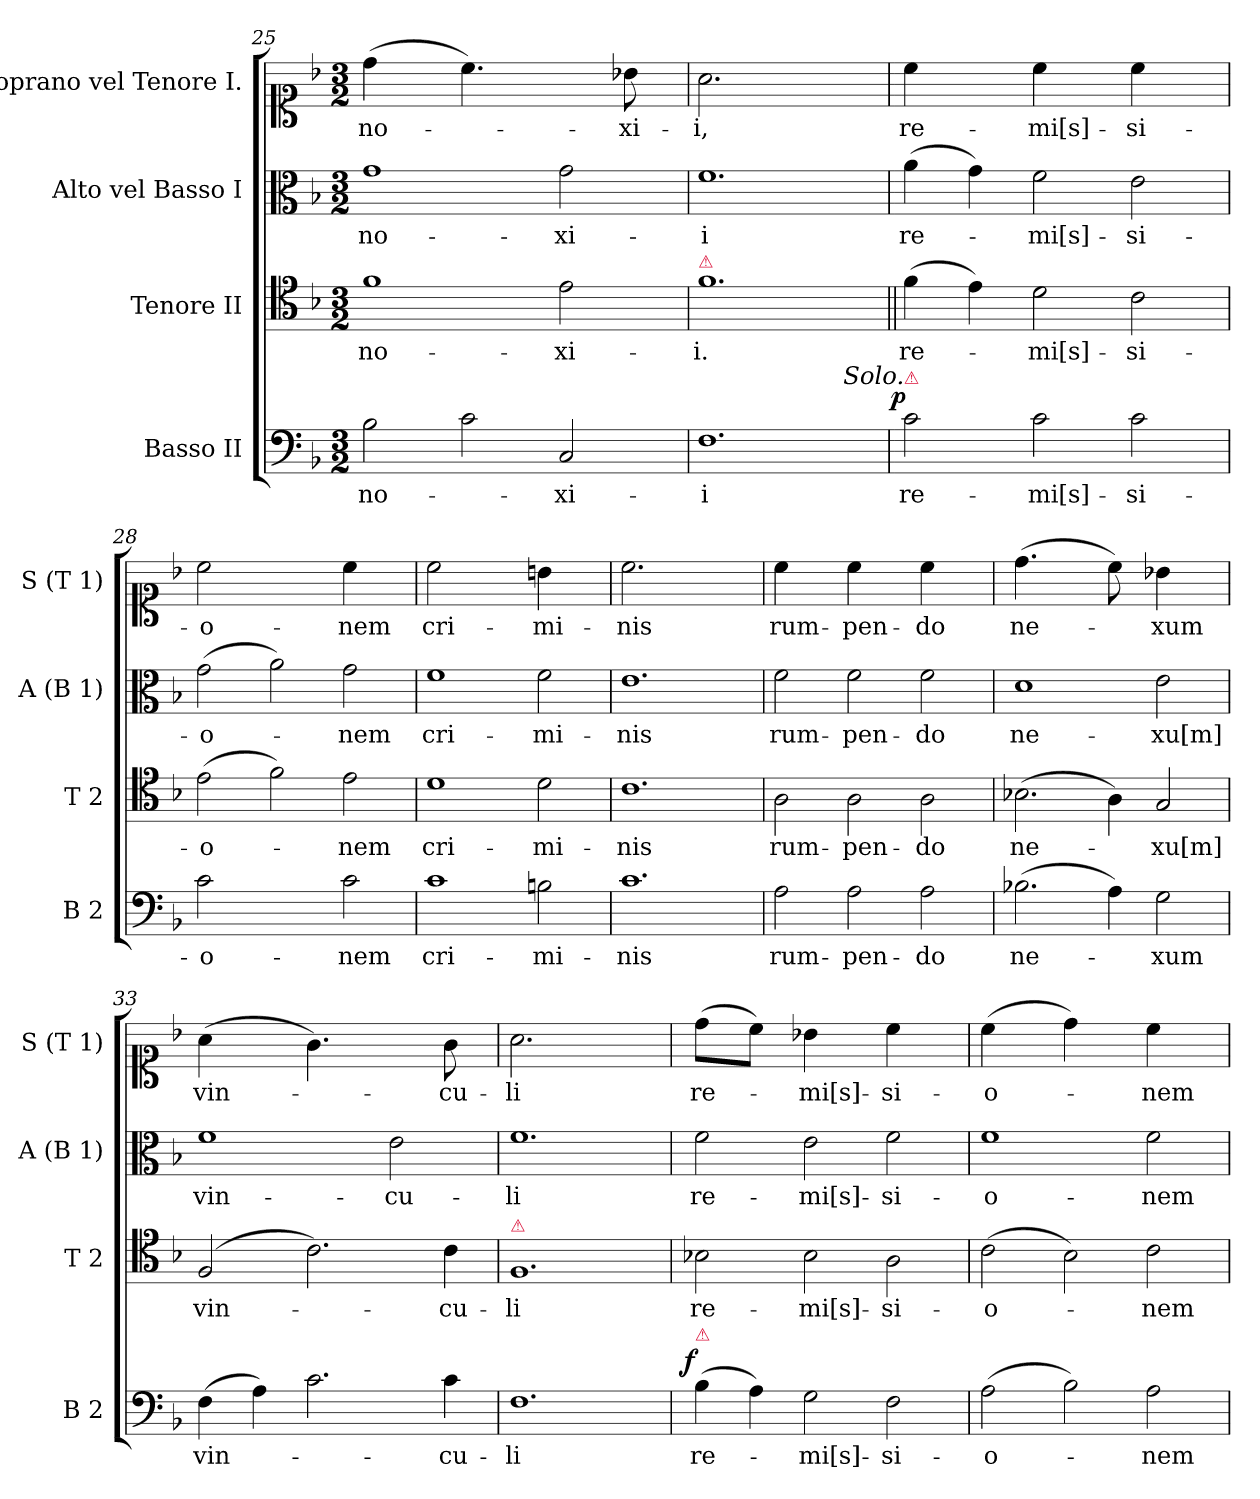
**kern	**text	**dynam	**kern	**text	**kern	**text	**kern	**text
*part4	*part4	*part4	*part3	*part3	*part2	*part2	*part1	*part1
*staff4	*staff4	*staff4	*staff3	*staff3	*staff2	*staff2	*staff1	*staff1
*I"Basso II	*	*	*I"Tenore II	*	*I"Alto vel Basso I	*	*I"Soprano vel Tenore I.	*
*I'B 2	*	*	*I'T 2	*	*I'A (B 1)	*	*I'S (T 1)	*
*clefF4	*	*	*clefC4	*	*clefC3	*	*clefC1	*
*k[b-]	*	*	*k[b-]	*	*k[b-]	*	*k[b-]	*
*M3/2	*	*	*M3/2	*	*M3/2	*	*M3/2	*
=25	=25	=25	=25	=25	=25	=25	=25	=25
!	!	!	!	!	!	!	!LO:N:vis=4	!
2B-\	no-	.	1f	no-	1g	no-	(>2dd\	no-
!	!	!	!	!	!	!	!LO:N:vis=4.	!
2c\	.	.	.	.	.	.	2.cc\)	.
2C/	-xi-	.	2e\	-xi-	2g\	-xi-	.	.
!	!	!	!	!	!	!	!LO:N:vis=8	!
.	.	.	.	.	.	.	4b-X\	-xi-
=26	=26	=26	=26	=26	=26	=26	=26	=26
!	!	!	!LO:TX:a:color=crimson:t=⚠	!	!	!	!	!
!	!	!	!	!	!	!	!LO:N:vis=2.	!
1.F	-i	.	1.f	-i.	1.f	-i	1.a	-i,
=27	=27	=27	=27||	=27	=27	=27	=27	=27
!LO:TX:a:i:rj:t=Solo.	!	!	!	!	!	!	!	!
!LO:TX:a:color=crimson:t=⚠	!	!	!	!	!	!	!	!
!	!	!LO:DY:b:rj	!	!	!	!	!LO:N:vis=4	!
2c\	re-	p.	(>4f\	re-	(>4a\	re-	2cc\	re-
.	.	.	4e\)	.	4g\)	.	.	.
!	!	!	!	!	!	!	!LO:N:vis=4	!
2c\	-mi[s]-	.	2d\	-mi[s]-	2f\	-mi[s]-	2cc\	-mi[s]-
!	!	!	!	!	!	!	!LO:N:vis=4	!
2c\	-si-	.	2c\	-si-	2e\	-si-	2cc\	-si-
=28	=28	=28	=28	=28	=28	=28	=28	=28
!LO:N:vis=2	!	!	!	!	!	!	!LO:N:vis=2	!
1c	-o-	.	(>2e\	-o-	(>2g\	-o-	1cc	-o-
.	.	.	2f\)	.	2a\)	.	.	.
!	!	!	!	!	!	!	!LO:N:vis=4	!
2c\	-nem	.	2e\	-nem	2g\	-nem	2cc\	-nem
=29	=29	=29	=29	=29	=29	=29	=29	=29
!	!	!	!	!	!	!	!LO:N:vis=2	!
1c	cri-	.	1d	cri-	1f	cri-	1cc	cri-
!	!	!	!	!	!	!	!LO:N:vis=4	!
2Bn\	-mi-	.	2d\	-mi-	2f\	-mi-	2bn\	-mi-
=30	=30	=30	=30	=30	=30	=30	=30	=30
!	!	!	!	!	!	!	!LO:N:vis=2.	!
1.c	-nis	.	1.c	-nis	1.e	-nis	1.cc	-nis
=31	=31	=31	=31	=31	=31	=31	=31	=31
!	!	!	!	!	!	!	!LO:N:vis=4	!
2A\	rum-	.	2A\	rum-	2f\	rum-	2cc\	rum-
!	!	!	!	!	!	!	!LO:N:vis=4	!
2A\	-pen-	.	2A\	-pen-	2f\	-pen-	2cc\	-pen-
!	!	!	!	!	!	!	!LO:N:vis=4	!
2A\	-do	.	2A\	-do	2f\	-do	2cc\	-do
=32	=32	=32	=32	=32	=32	=32	=32	=32
!	!	!	!	!	!	!	!LO:N:vis=4.	!
(>2.B-X\	ne-	.	(>2.B-X\	ne-	1d	ne-	(>2.dd\	ne-
!	!	!	!	!	!	!	!LO:N:vis=8	!
4A\)	.	.	4A\)	.	.	.	4cc\)	.
!	!	!	!	!	!	!	!LO:N:vis=4	!
2G\	-xum	.	2G/	-xu[m]	2e\	-xu[m]	2b-X\	-xum
=33	=33	=33	=33	=33	=33	=33	=33	=33
!	!	!	!	!	!	!	!LO:N:vis=4	!
(>4F\	vin-	.	(>2F/	vin-	1f	vin-	(>2a\	vin-
4A\)	.	.	.	.	.	.	.	.
!	!	!	!	!	!	!	!LO:N:vis=4.	!
2.c\	.	.	2.c\)	.	.	.	2.g\)	.
.	.	.	.	.	2e\	-cu-	.	.
!	!	!	!	!	!	!	!LO:N:vis=8	!
4c\	-cu-	.	4c\	-cu-	.	.	4g\	-cu-
=34	=34	=34	=34	=34	=34	=34	=34	=34
!	!	!	!LO:TX:a:color=crimson:t=⚠	!	!	!	!	!
!	!	!	!	!	!	!	!LO:N:vis=2.	!
1.F	-li	.	1.F	-li	1.f	-li	1.a	-li
=35	=35	=35	=35	=35	=35	=35	=35	=35
!LO:TX:a:color=crimson:t=⚠	!	!	!	!	!	!	!	!
!	!	!LO:DY:b:rj	!	!	!	!	!LO:N:vis=8	!
(>4B-\	re-	f.	2B-X\	re-	2f\	re-	(>4dd\L	re-
!	!	!	!	!	!	!	!LO:N:vis=8	!
4A\)	.	.	.	.	.	.	4cc\J)	.
!	!	!	!	!	!	!	!LO:N:vis=4	!
2G\	-mi[s]-	.	2B-\	-mi[s]-	2e\	-mi[s]-	2b-X\	-mi[s]-
!	!	!	!	!	!	!	!LO:N:vis=4	!
2F\	-si-	.	2A\	-si-	2f\	-si-	2cc\	-si-
=36	=36	=36	=36	=36	=36	=36	=36	=36
!	!	!	!	!	!	!	!LO:N:vis=4	!
(>2A\	-o-	.	(>2c\	-o-	1f	-o-	(>2cc\	-o-
!	!	!	!	!	!	!	!LO:N:vis=4	!
2B-\)	.	.	2B-\)	.	.	.	2dd\)	.
!	!	!	!	!	!	!	!LO:N:vis=4	!
2A\	-nem	.	2c\	-nem	2f\	-nem	2cc\	-nem
=	=	=	=	=	=	=	=	=
*-	*-	*-	*-	*-	*-	*-	*-	*-
